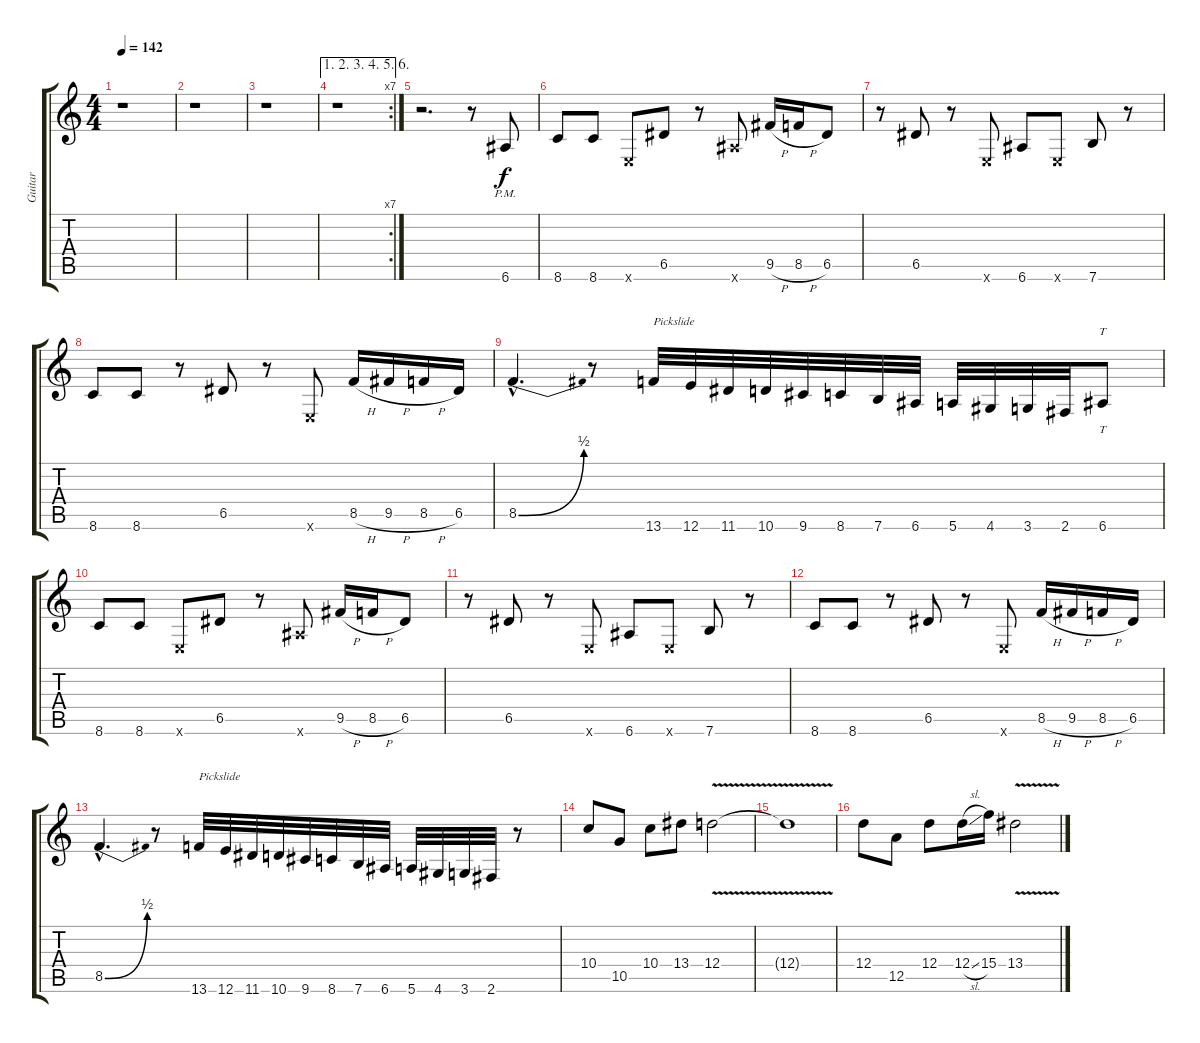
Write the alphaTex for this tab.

\track ("Guitar" "Guitar") {instrument distortionguitar}
\staff {score tabs}
\tuning (E4 B3 G3 D3 A2 E2) {hide}
\ts (4 4)
\tempo 142
\clef g2
\ks c
r.1{dy f} |
r.1 |
r.1 |
\ae (1 2 3 4 5 6)
\rc 7
r.1 |
r.2{d} r.8 6.6{pm}.8 |
8.6.8 8.6.8 0.6{x}.8 6.5.8 r.8 6.6{x}.8 9.5{h}.16 8.5{h}.16 6.5.8 |
r.8 6.5.8 r.8 0.6{x}.8 6.6.8 0.6{x}.8 7.6.8 r.8 |
8.6.8 8.6.8 r.8 6.5.8 r.8 0.6{x}.8 8.5{h}.16 9.5{h}.16 8.5{h}.16 6.5.16 |
8.5{be (bend 0 0 60 2) hac}.4{d} r.8 13.6.32{txt "Pickslide" volume 16 instrument guitarfretnoise} 12.6.32 11.6.32 10.6.32 9.6.32 8.6.32 7.6.32 6.6.32 5.6.32 4.6.32 3.6.32 2.6.32 6.6.8{tt volume 13 instrument distortionguitar} |
8.6.8 8.6.8 0.6{x}.8 6.5.8 r.8 6.6{x}.8 9.5{h}.16 8.5{h}.16 6.5.8 |
r.8 6.5.8 r.8 0.6{x}.8 6.6.8 0.6{x}.8 7.6.8 r.8 |
8.6.8 8.6.8 r.8 6.5.8 r.8 0.6{x}.8 8.5{h}.16 9.5{h}.16 8.5{h}.16 6.5.16 |
8.5{be (bend 0 0 60 2) hac}.4{d} r.8 13.6.32{txt "Pickslide" volume 16 instrument guitarfretnoise} 12.6.32 11.6.32 10.6.32 9.6.32 8.6.32 7.6.32 6.6.32 5.6.32 4.6.32 3.6.32 2.6.32 r.8{volume 13 instrument distortionguitar} |
10.4.8 10.5.8 10.4.8 13.4.8 12.4{v}.2 |
12.4{t}.1 |
12.4.8 12.5.8 12.4.8 12.4{sl}.16 15.4.16 13.4{v}.2
